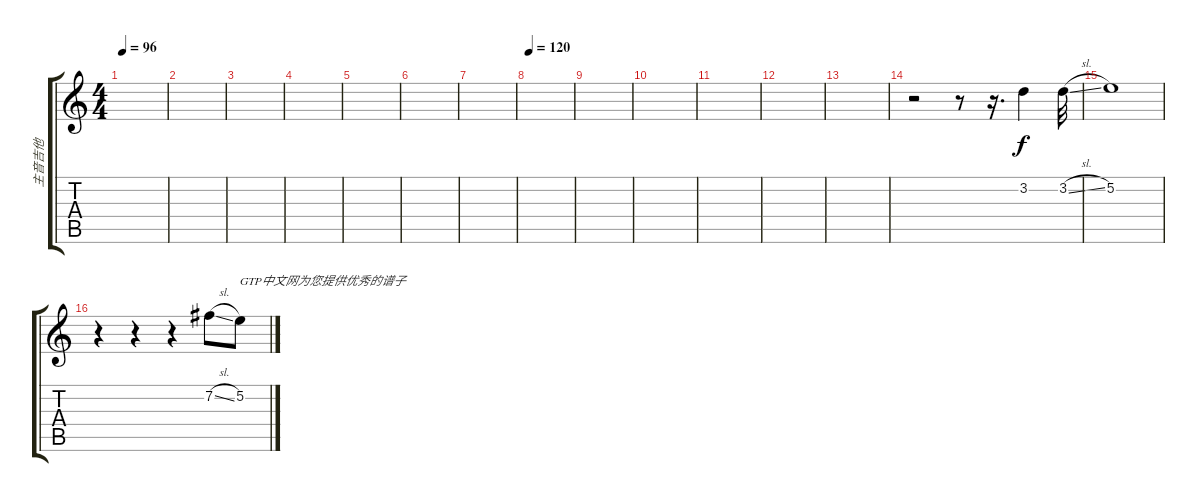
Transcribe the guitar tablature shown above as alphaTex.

\track ("主音吉他" "主音吉他") {instrument overdrivenguitar}
\staff {score tabs}
\tuning (E4 B3 G3 D3 A2 E2) {hide}
\ts (4 4)
\tempo 96
\clef g2
\ks c
|
|
|
|
|
|
|
\tempo 120
|
|
|
|
|
|
r.2 r.8 r.16{d} 3.2.4 3.2{sl}.32 |
5.2.1 |
r.4 r.4 r.4 7.2{sl}.8 5.2.8{txt "GTP中文网为您提供优秀的谱子"}
